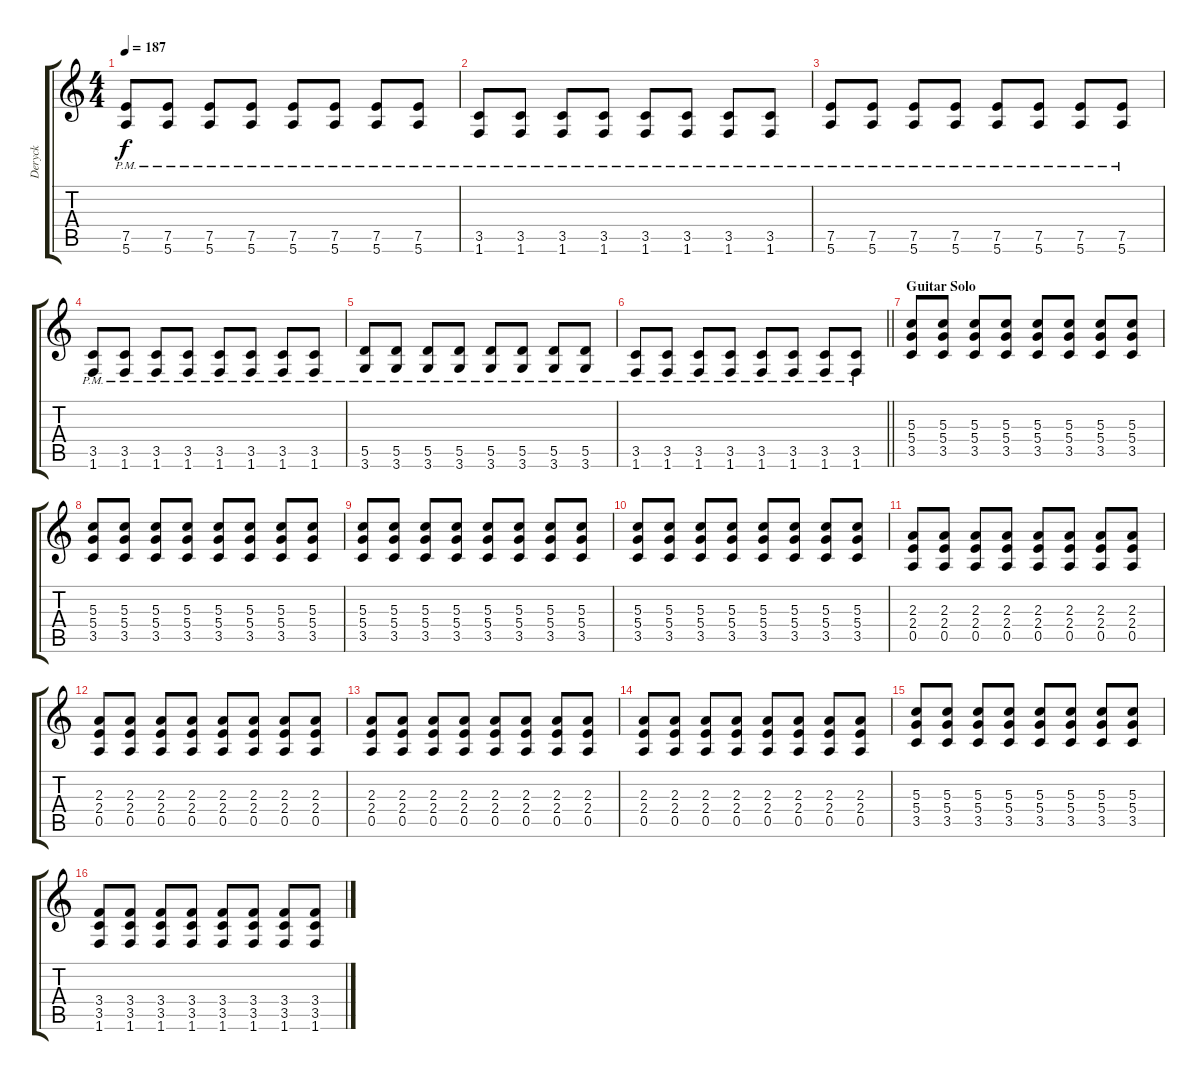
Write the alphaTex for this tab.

\track ("Deryck" "Deryck") {instrument distortionguitar}
\staff {score tabs}
\tuning (E4 B3 G3 D3 A2 E2) {hide}
\ts (4 4)
\tempo 187
\clef g2
\ks c
(7.5{pm} 5.6{pm}).8{dy f} (7.5{pm} 5.6{pm}).8 (7.5{pm} 5.6{pm}).8 (7.5{pm} 5.6{pm}).8 (7.5{pm} 5.6{pm}).8 (7.5{pm} 5.6{pm}).8 (7.5{pm} 5.6{pm}).8 (7.5{pm} 5.6{pm}).8 |
(3.5{pm} 1.6{pm}).8 (3.5{pm} 1.6{pm}).8 (3.5{pm} 1.6{pm}).8 (3.5{pm} 1.6{pm}).8 (3.5{pm} 1.6{pm}).8 (3.5{pm} 1.6{pm}).8 (3.5{pm} 1.6{pm}).8 (3.5{pm} 1.6{pm}).8 |
(7.5{pm} 5.6{pm}).8 (7.5{pm} 5.6{pm}).8 (7.5{pm} 5.6{pm}).8 (7.5{pm} 5.6{pm}).8 (7.5{pm} 5.6{pm}).8 (7.5{pm} 5.6{pm}).8 (7.5{pm} 5.6{pm}).8 (7.5{pm} 5.6{pm}).8 |
(3.5{pm} 1.6{pm}).8 (3.5{pm} 1.6{pm}).8 (3.5{pm} 1.6{pm}).8 (3.5{pm} 1.6{pm}).8 (3.5{pm} 1.6{pm}).8 (3.5{pm} 1.6{pm}).8 (3.5{pm} 1.6{pm}).8 (3.5{pm} 1.6{pm}).8 |
(5.5{pm} 3.6{pm}).8 (5.5{pm} 3.6{pm}).8 (5.5{pm} 3.6{pm}).8 (5.5{pm} 3.6{pm}).8 (5.5{pm} 3.6{pm}).8 (5.5{pm} 3.6{pm}).8 (5.5{pm} 3.6{pm}).8 (5.5{pm} 3.6{pm}).8 |
\barLineRight lightlight
(3.5{pm} 1.6{pm}).8 (3.5{pm} 1.6{pm}).8 (3.5{pm} 1.6{pm}).8 (3.5{pm} 1.6{pm}).8 (3.5{pm} 1.6{pm}).8 (3.5{pm} 1.6{pm}).8 (3.5{pm} 1.6{pm}).8 (3.5{pm} 1.6{pm}).8 |
\section ("" "Guitar Solo")
(5.3 5.4 3.5).8 (5.3 5.4 3.5).8 (5.3 5.4 3.5).8 (5.3 5.4 3.5).8 (5.3 5.4 3.5).8 (5.3 5.4 3.5).8 (5.3 5.4 3.5).8 (5.3 5.4 3.5).8 |
(5.3 5.4 3.5).8 (5.3 5.4 3.5).8 (5.3 5.4 3.5).8 (5.3 5.4 3.5).8 (5.3 5.4 3.5).8 (5.3 5.4 3.5).8 (5.3 5.4 3.5).8 (5.3 5.4 3.5).8 |
(5.3 5.4 3.5).8 (5.3 5.4 3.5).8 (5.3 5.4 3.5).8 (5.3 5.4 3.5).8 (5.3 5.4 3.5).8 (5.3 5.4 3.5).8 (5.3 5.4 3.5).8 (5.3 5.4 3.5).8 |
(5.3 5.4 3.5).8 (5.3 5.4 3.5).8 (5.3 5.4 3.5).8 (5.3 5.4 3.5).8 (5.3 5.4 3.5).8 (5.3 5.4 3.5).8 (5.3 5.4 3.5).8 (5.3 5.4 3.5).8 |
(2.3 2.4 0.5).8 (2.3 2.4 0.5).8 (2.3 2.4 0.5).8 (2.3 2.4 0.5).8 (2.3 2.4 0.5).8 (2.3 2.4 0.5).8 (2.3 2.4 0.5).8 (2.3 2.4 0.5).8 |
(2.3 2.4 0.5).8 (2.3 2.4 0.5).8 (2.3 2.4 0.5).8 (2.3 2.4 0.5).8 (2.3 2.4 0.5).8 (2.3 2.4 0.5).8 (2.3 2.4 0.5).8 (2.3 2.4 0.5).8 |
(2.3 2.4 0.5).8 (2.3 2.4 0.5).8 (2.3 2.4 0.5).8 (2.3 2.4 0.5).8 (2.3 2.4 0.5).8 (2.3 2.4 0.5).8 (2.3 2.4 0.5).8 (2.3 2.4 0.5).8 |
(2.3 2.4 0.5).8 (2.3 2.4 0.5).8 (2.3 2.4 0.5).8 (2.3 2.4 0.5).8 (2.3 2.4 0.5).8 (2.3 2.4 0.5).8 (2.3 2.4 0.5).8 (2.3 2.4 0.5).8 |
(5.3 5.4 3.5).8 (5.3 5.4 3.5).8 (5.3 5.4 3.5).8 (5.3 5.4 3.5).8 (5.3 5.4 3.5).8 (5.3 5.4 3.5).8 (5.3 5.4 3.5).8 (5.3 5.4 3.5).8 |
(3.4 3.5 1.6).8 (3.4 3.5 1.6).8 (3.4 3.5 1.6).8 (3.4 3.5 1.6).8 (3.4 3.5 1.6).8 (3.4 3.5 1.6).8 (3.4 3.5 1.6).8 (3.4 3.5 1.6).8
